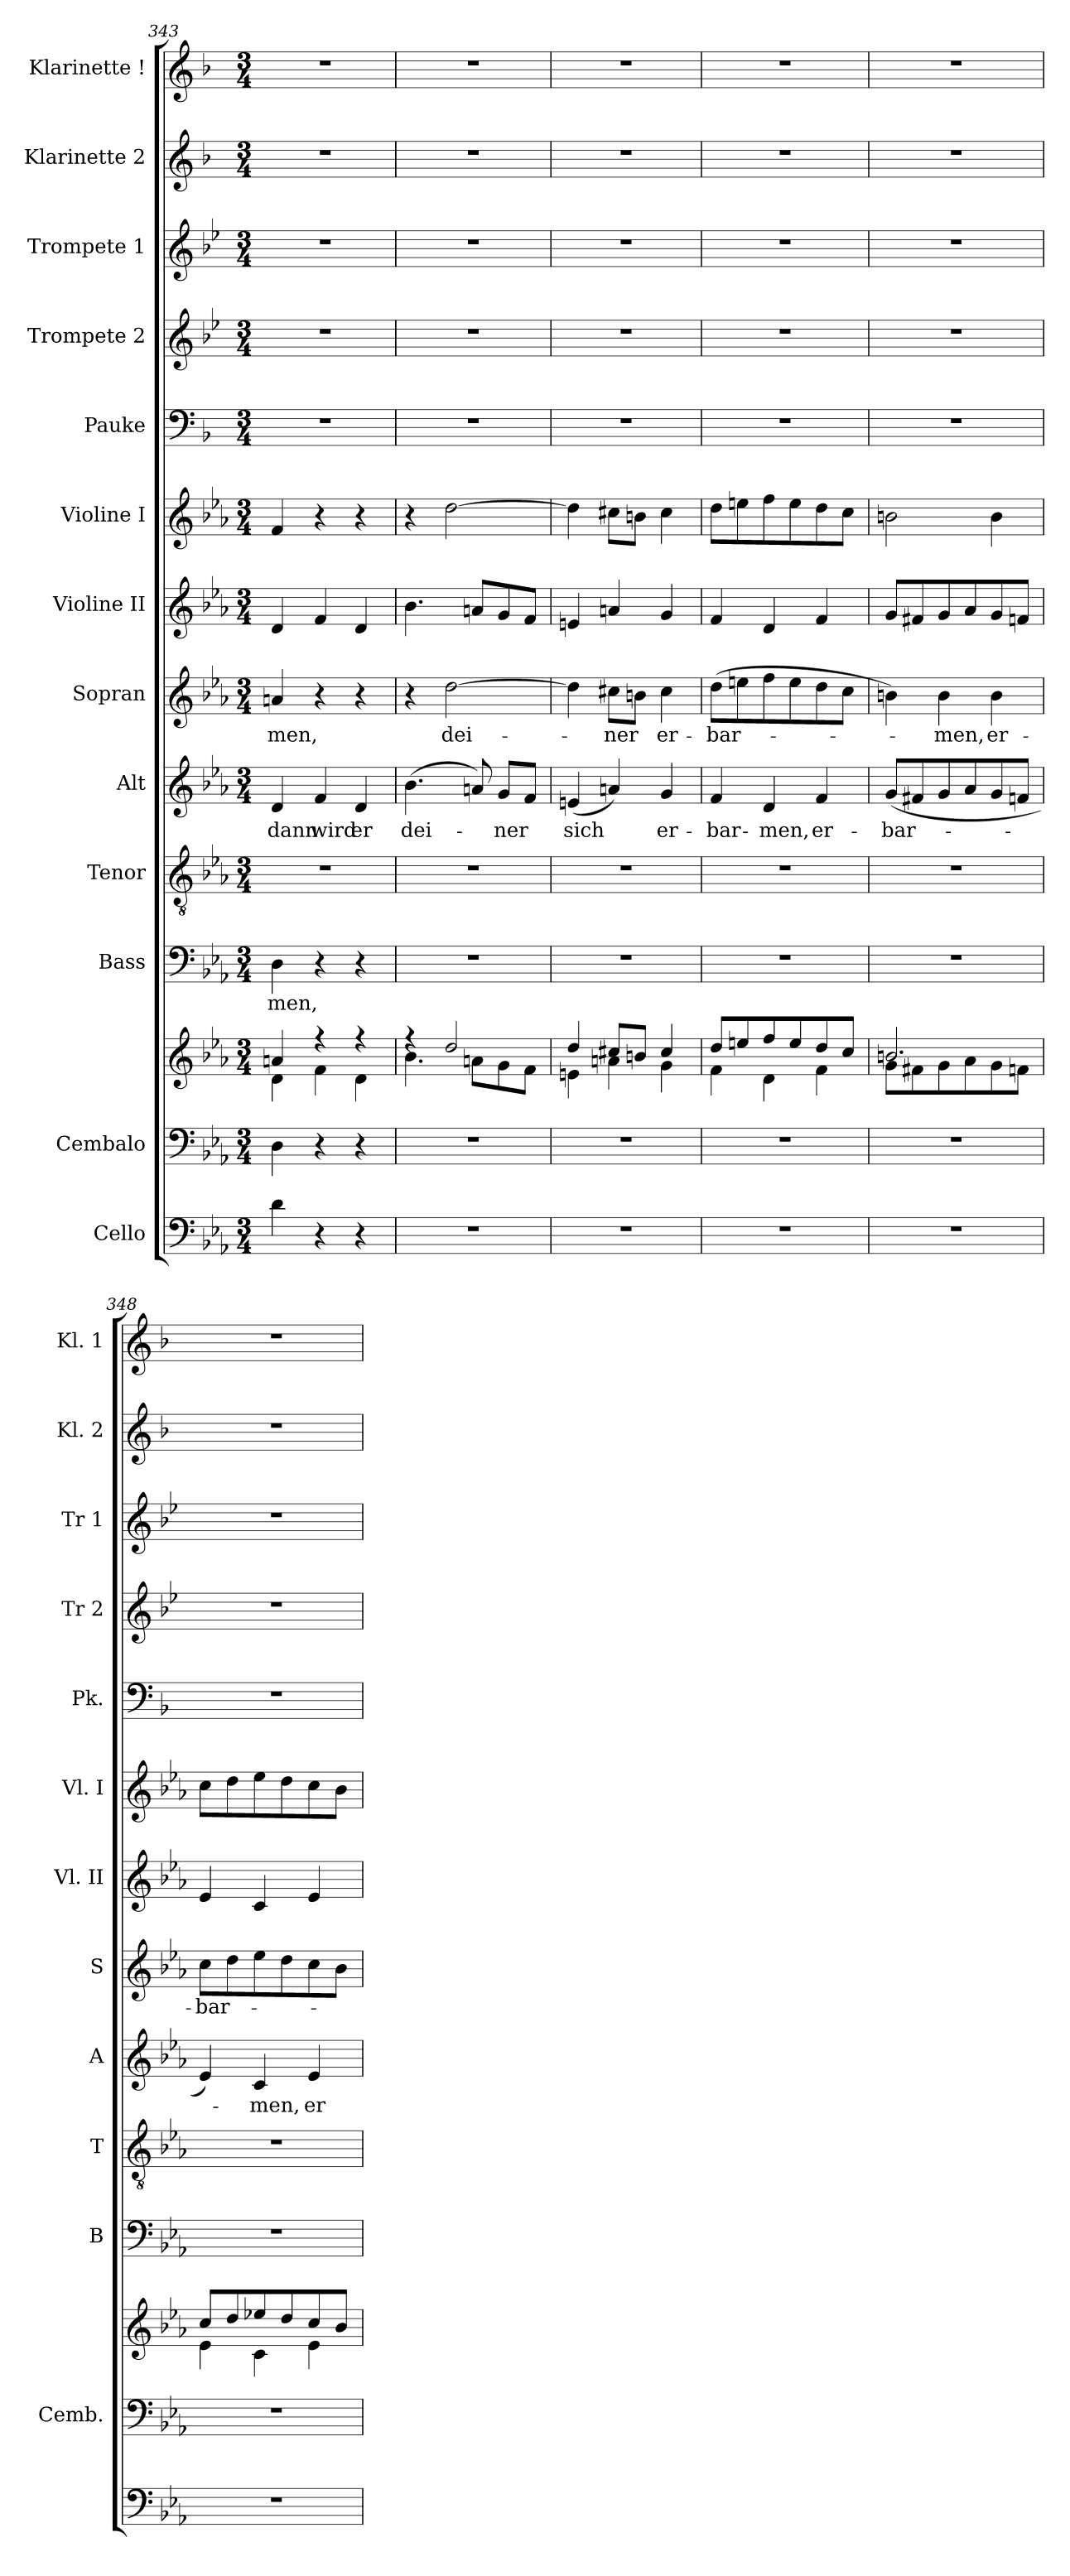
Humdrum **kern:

**kern	**kern	**kern	**kern	**text	**kern	**kern	**text	**kern	**text	**kern	**kern	**kern	**kern	**kern	**kern	**kern
*part13	*part12	*part12	*part11	*part11	*part10	*part9	*part9	*part8	*part8	*part7	*part6	*part5	*part4	*part3	*part2	*part1
*staff14	*staff13	*staff12	*staff11	*staff11	*staff10	*staff9	*staff9	*staff8	*staff8	*staff7	*staff6	*staff5	*staff4	*staff3	*staff2	*staff1
*I"Cello	*I"Cembalo	*	*I"Bass	*	*I"Tenor	*I"Alt	*	*I"Sopran	*	*I"Violine II	*I"Violine I	*I"Pauke	*I"Trompete 2	*I"Trompete 1	*I"Klarinette 2	*I"Klarinette !
*	*I'Cemb.	*	*I'B	*	*I'T	*I'A	*	*I'S	*	*I'Vl. II	*I'Vl. I	*I'Pk.	*I'Tr 2	*I'Tr 1	*I'Kl. 2	*I'Kl. 1
*clefF4	*clefF4	*clefG2	*clefF4	*	*clefGv2	*clefG2	*	*clefG2	*	*clefG2	*clefG2	*clefF4	*clefG2	*clefG2	*clefG2	*clefG2
*ITrd7c12	*	*	*	*	*	*	*	*	*	*	*	*ITrd1c2	*ITrd4c7	*ITrd4c7	*ITrd1c2	*ITrd1c2
*k[b-e-a-]	*k[b-e-a-]	*k[b-e-a-]	*k[b-e-a-]	*	*k[b-e-a-]	*k[b-e-a-]	*	*k[b-e-a-]	*	*k[b-e-a-]	*k[b-e-a-]	*k[b-e-a-]	*k[b-e-a-]	*k[b-e-a-]	*k[b-e-a-]	*k[b-e-a-]
*E-:	*E-:	*E-:	*E-:	*	*E-:	*E-:	*	*E-:	*	*E-:	*E-:	*E-:	*E-:	*E-:	*E-:	*E-:
*M3/4	*M3/4	*M3/4	*M3/4	*	*M3/4	*M3/4	*	*M3/4	*	*M3/4	*M3/4	*M3/4	*M3/4	*M3/4	*M3/4	*M3/4
=343	=343	=343	=343	=343	=343	=343	=343	=343	=343	=343	=343	=343	=343	=343	=343	=343
*	*	*^	*	*	*	*	*	*	*	*	*	*	*	*	*	*
!	!	!	!	!	!LO:LY:b	!	!	!LO:LY:b	!	!LO:LY:b	!	!	!	!	!	!	!
4D\	4D\	4an/	4d\	4D\	-men,	2.r	4d/	dann	4an/	-men,	4d/	4f/	2.r	2.r	2.r	2.r	2.r
!	!	!	!	!	!	!	!	!LO:LY:b	!	!	!	!	!	!	!	!	!
4r	4r	4rff	4f\	4r	.	.	4f/	wird	4r	.	4f/	4r	.	.	.	.	.
!	!	!	!	!	!	!	!	!LO:LY:b	!	!	!	!	!	!	!	!	!
4r	4r	4rff	4d\	4r	.	.	4d/	er	4r	.	4d/	4r	.	.	.	.	.
=344	=344	=344	=344	=344	=344	=344	=344	=344	=344	=344	=344	=344	=344	=344	=344	=344	=344
!	!	!	!	!	!	!	!	!LO:LY:b	!	!	!	!	!	!	!	!	!
2.r	2.r	4rff	4.b-\	2.r	.	2.r	(>4.b-\	dei-	4r	.	4.b-\	4r	2.r	2.r	2.r	2.r	2.r
!	!	!	!	!	!	!	!	!	!	!LO:LY:b	!	!	!	!	!	!	!
.	.	2dd/	.	.	.	.	.	.	[2dd\	dei-	.	[2dd\	.	.	.	.	.
.	.	.	8an\L	.	.	.	8an/)	.	.	.	8an/L	.	.	.	.	.	.
!	!	!	!	!	!	!	!	!LO:LY:b	!	!	!	!	!	!	!	!	!
.	.	.	8g\	.	.	.	8g/L	-ner	.	.	8g/	.	.	.	.	.	.
.	.	.	8f\J	.	.	.	8f/J	.	.	.	8f/J	.	.	.	.	.	.
=345	=345	=345	=345	=345	=345	=345	=345	=345	=345	=345	=345	=345	=345	=345	=345	=345	=345
!	!	!	!	!	!	!	!	!LO:LY:b	!	!	!	!	!	!	!	!	!
2.r	2.r	4dd/	4en\	2.r	.	2.r	(<4en/	sich	4dd\]	.	4en/	4dd\]	2.r	2.r	2.r	2.r	2.r
!	!	!	!	!	!	!	!	!	!	!LO:LY:b	!	!	!	!	!	!	!
.	.	8cc#X/L	4an\	.	.	.	4an/)	.	8cc#X\L	-ner	4an/	8cc#X\L	.	.	.	.	.
.	.	8bn/J	.	.	.	.	.	.	8bn\J	.	.	8bn\J	.	.	.	.	.
!	!	!	!	!	!	!	!	!LO:LY:b	!	!LO:LY:b	!	!	!	!	!	!	!
.	.	4cc#/	4g\	.	.	.	4g/	er-	4cc#\	er-	4g/	4cc#\	.	.	.	.	.
=346	=346	=346	=346	=346	=346	=346	=346	=346	=346	=346	=346	=346	=346	=346	=346	=346	=346
!	!	!	!	!	!	!	!	!LO:LY:b	!	!LO:LY:b	!	!	!	!	!	!	!
2.r	2.r	8dd/L	4f\	2.r	.	2.r	4f/	-bar-	(>8dd\L	-bar-	4f/	8dd\L	2.r	2.r	2.r	2.r	2.r
.	.	8een/	.	.	.	.	.	.	8een\	.	.	8een\	.	.	.	.	.
!	!	!	!	!	!	!	!	!LO:LY:b	!	!	!	!	!	!	!	!	!
.	.	8ff/	4d\	.	.	.	4d/	-men,	8ff\	.	4d/	8ff\	.	.	.	.	.
.	.	8ee/	.	.	.	.	.	.	8ee\	.	.	8ee\	.	.	.	.	.
!	!	!	!	!	!	!	!	!LO:LY:b	!	!	!	!	!	!	!	!	!
.	.	8dd/	4f\	.	.	.	4f/	er-	8dd\	.	4f/	8dd\	.	.	.	.	.
.	.	8cc/J	.	.	.	.	.	.	8cc\J	.	.	8cc\J	.	.	.	.	.
=347	=347	=347	=347	=347	=347	=347	=347	=347	=347	=347	=347	=347	=347	=347	=347	=347	=347
!	!	!	!	!	!	!	!	!LO:LY:b	!	!	!	!	!	!	!	!	!
2.r	2.r	2.bn/	8g\L	2.r	.	2.r	(<8g/L	-bar-	4bn\)	.	8g/L	2bn\	2.r	2.r	2.r	2.r	2.r
.	.	.	8f#X\	.	.	.	8f#X/	.	.	.	8f#X/	.	.	.	.	.	.
!	!	!	!	!	!	!	!	!	!	!LO:LY:b	!	!	!	!	!	!	!
.	.	.	8g\	.	.	.	8g/	.	4b\	-men,	8g/	.	.	.	.	.	.
.	.	.	8a-\	.	.	.	8a-/	.	.	.	8a-/	.	.	.	.	.	.
!	!	!	!	!	!	!	!	!	!	!LO:LY:b	!	!	!	!	!	!	!
.	.	.	8g\	.	.	.	8g/	.	4b\	er-	8g/	4b\	.	.	.	.	.
.	.	.	8fn\J	.	.	.	8fn/J	.	.	.	8fn/J	.	.	.	.	.	.
=348	=348	=348	=348	=348	=348	=348	=348	=348	=348	=348	=348	=348	=348	=348	=348	=348	=348
!	!	!	!	!	!	!	!	!	!	!LO:LY:b	!	!	!	!	!	!	!
2.r	2.r	8cc/L	4e-\	2.r	.	2.r	4e-/)	.	8cc\L	-bar-	4e-/	8cc\L	2.r	2.r	2.r	2.r	2.r
.	.	8dd/	.	.	.	.	.	.	8dd\	.	.	8dd\	.	.	.	.	.
!	!	!	!	!	!	!	!	!LO:LY:b	!	!	!	!	!	!	!	!	!
.	.	8ee-X/	4c\	.	.	.	4c/	-men,	8ee-\	.	4c/	8ee-\	.	.	.	.	.
.	.	8dd/	.	.	.	.	.	.	8dd\	.	.	8dd\	.	.	.	.	.
!	!	!	!	!	!	!	!	!LO:LY:b	!	!	!	!	!	!	!	!	!
.	.	8cc/	4e-\	.	.	.	4e-/	er-	8cc\	.	4e-/	8cc\	.	.	.	.	.
.	.	8b-/J	.	.	.	.	.	.	8b-\J	.	.	8b-\J	.	.	.	.	.
*	*	*v	*v	*	*	*	*	*	*	*	*	*	*	*	*	*	*
=	=	=	=	=	=	=	=	=	=	=	=	=	=	=	=	=
*-	*-	*-	*-	*-	*-	*-	*-	*-	*-	*-	*-	*-	*-	*-	*-	*-
